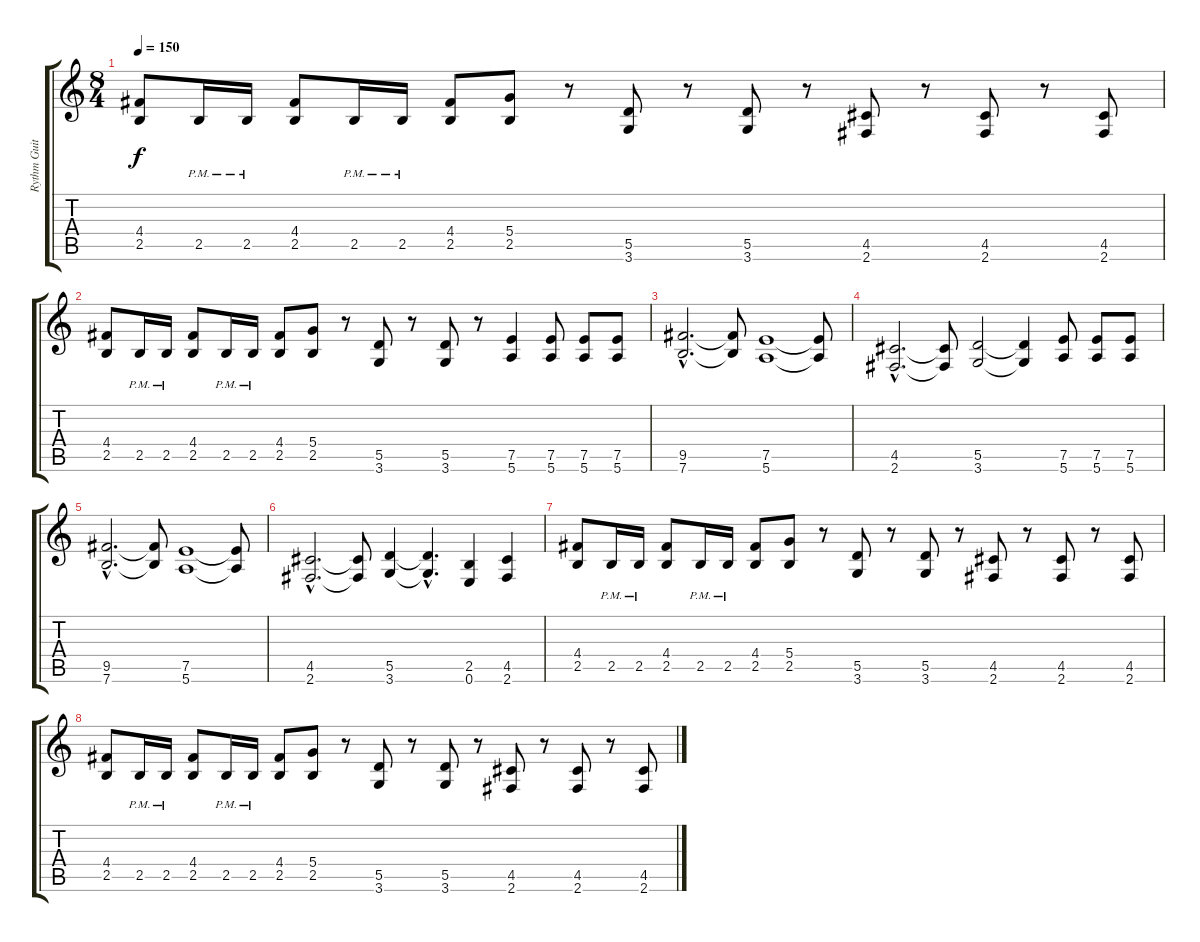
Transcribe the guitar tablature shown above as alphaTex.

\track ("Rythm Guitar" "Rythm Guit") {instrument distortionguitar}
\staff {score tabs}
\tuning (E4 B3 G3 D3 A2 E2) {hide}
\ts (8 4)
\tempo 150
\clef g2
\ks c
(4.4 2.5).8{dy f} 2.5{pm}.16 2.5{pm}.16 (4.4 2.5).8 2.5{pm}.16 2.5{pm}.16 (4.4 2.5).8 (5.4 2.5).8 r.8 (5.5 3.6).8 r.8 (5.5 3.6).8 r.8 (4.5 2.6).8 r.8 (4.5 2.6).8 r.8 (4.5 2.6).8 |
(4.4 2.5).8 2.5{pm}.16 2.5{pm}.16 (4.4 2.5).8 2.5{pm}.16 2.5{pm}.16 (4.4 2.5).8 (5.4 2.5).8 r.8 (5.5 3.6).8 r.8 (5.5 3.6).8 r.8 (7.5 5.6).4 (7.5 5.6).8 (7.5 5.6).8 (7.5 5.6).8 |
(9.5{hac} 7.6{hac}).2{d} (9.5{t} 7.6{t}).8 (7.5 5.6).1 (7.5{t} 5.6{t}).8 |
(4.5{hac} 2.6{hac}).2{d} (4.5{t} 2.6{t}).8 (5.5 3.6).2 (5.5{t} 3.6{t}).4 (7.5 5.6).8 (7.5 5.6).8 (7.5 5.6).8 |
(9.5{hac} 7.6{hac}).2{d} (9.5{t} 7.6{t}).8 (7.5 5.6).1 (7.5{t} 5.6{t}).8 |
(4.5{hac} 2.6{hac}).2{d} (4.5{t} 2.6{t}).8 (5.5 3.6).4 (5.5{hac t} 3.6{hac t}).4{d} (2.5 0.6).4 (4.5 2.6).4 |
(4.4 2.5).8 2.5{pm}.16 2.5{pm}.16 (4.4 2.5).8 2.5{pm}.16 2.5{pm}.16 (4.4 2.5).8 (5.4 2.5).8 r.8 (5.5 3.6).8 r.8 (5.5 3.6).8 r.8 (4.5 2.6).8 r.8 (4.5 2.6).8 r.8 (4.5 2.6).8 |
(4.4 2.5).8 2.5{pm}.16 2.5{pm}.16 (4.4 2.5).8 2.5{pm}.16 2.5{pm}.16 (4.4 2.5).8 (5.4 2.5).8 r.8 (5.5 3.6).8 r.8 (5.5 3.6).8 r.8 (4.5 2.6).8 r.8 (4.5 2.6).8 r.8 (4.5 2.6).8
